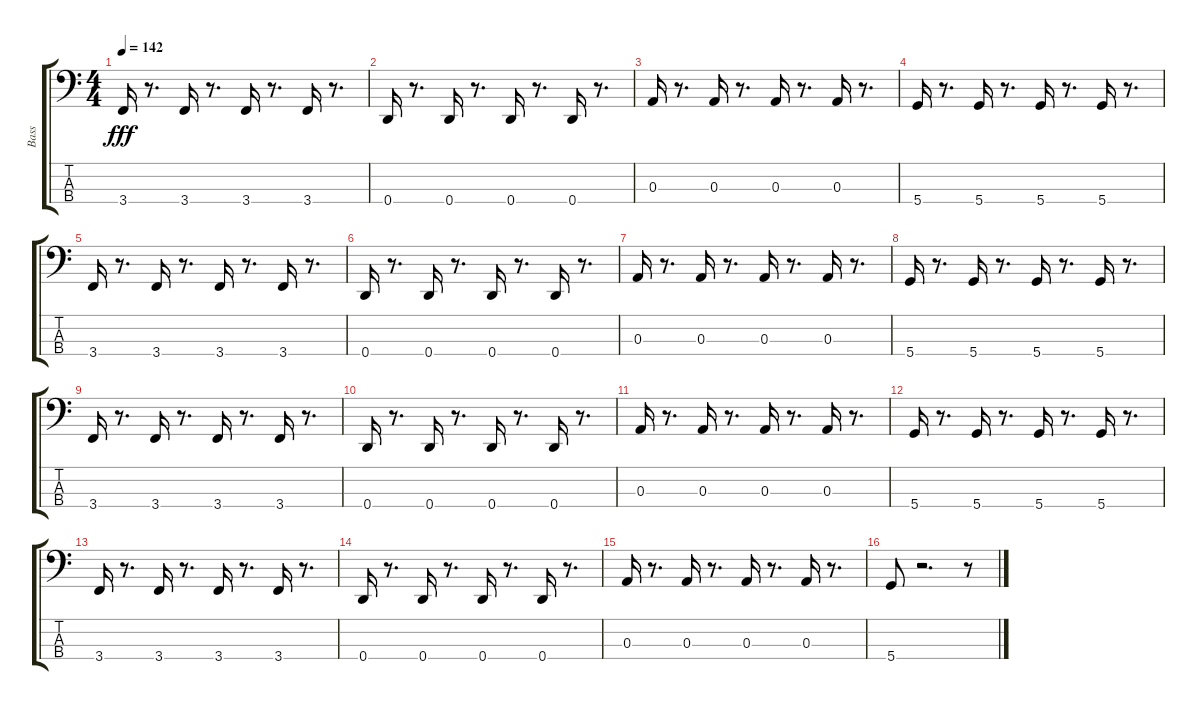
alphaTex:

\track ("Bass" "Bass") {instrument electricbasspick}
\staff {score tabs}
\tuning (G2 D2 A1 D1) {hide}
\ts (4 4)
\tempo 142
\clef f4
\ks c
3.4.16{dy fff volume 15} r.8{d} 3.4.16 r.8{d} 3.4.16 r.8{d} 3.4.16 r.8{d} |
0.4.16 r.8{d} 0.4.16 r.8{d} 0.4.16 r.8{d} 0.4.16 r.8{d} |
0.3.16 r.8{d} 0.3.16 r.8{d} 0.3.16 r.8{d} 0.3.16 r.8{d} |
5.4.16 r.8{d} 5.4.16 r.8{d} 5.4.16 r.8{d} 5.4.16 r.8{d} |
3.4.16{volume 15} r.8{d} 3.4.16 r.8{d} 3.4.16 r.8{d} 3.4.16 r.8{d} |
0.4.16 r.8{d} 0.4.16 r.8{d} 0.4.16 r.8{d} 0.4.16 r.8{d} |
0.3.16 r.8{d} 0.3.16 r.8{d} 0.3.16 r.8{d} 0.3.16 r.8{d} |
5.4.16 r.8{d} 5.4.16 r.8{d} 5.4.16 r.8{d} 5.4.16 r.8{d} |
3.4.16{volume 15} r.8{d} 3.4.16 r.8{d} 3.4.16 r.8{d} 3.4.16 r.8{d} |
0.4.16 r.8{d} 0.4.16 r.8{d} 0.4.16 r.8{d} 0.4.16 r.8{d} |
0.3.16 r.8{d} 0.3.16 r.8{d} 0.3.16 r.8{d} 0.3.16 r.8{d} |
5.4.16 r.8{d} 5.4.16 r.8{d} 5.4.16 r.8{d} 5.4.16 r.8{d} |
3.4.16{volume 15} r.8{d} 3.4.16 r.8{d} 3.4.16 r.8{d} 3.4.16 r.8{d} |
0.4.16 r.8{d} 0.4.16 r.8{d} 0.4.16 r.8{d} 0.4.16 r.8{d} |
0.3.16 r.8{d} 0.3.16 r.8{d} 0.3.16 r.8{d} 0.3.16 r.8{d} |
5.4.8 r.2{d} r.8
